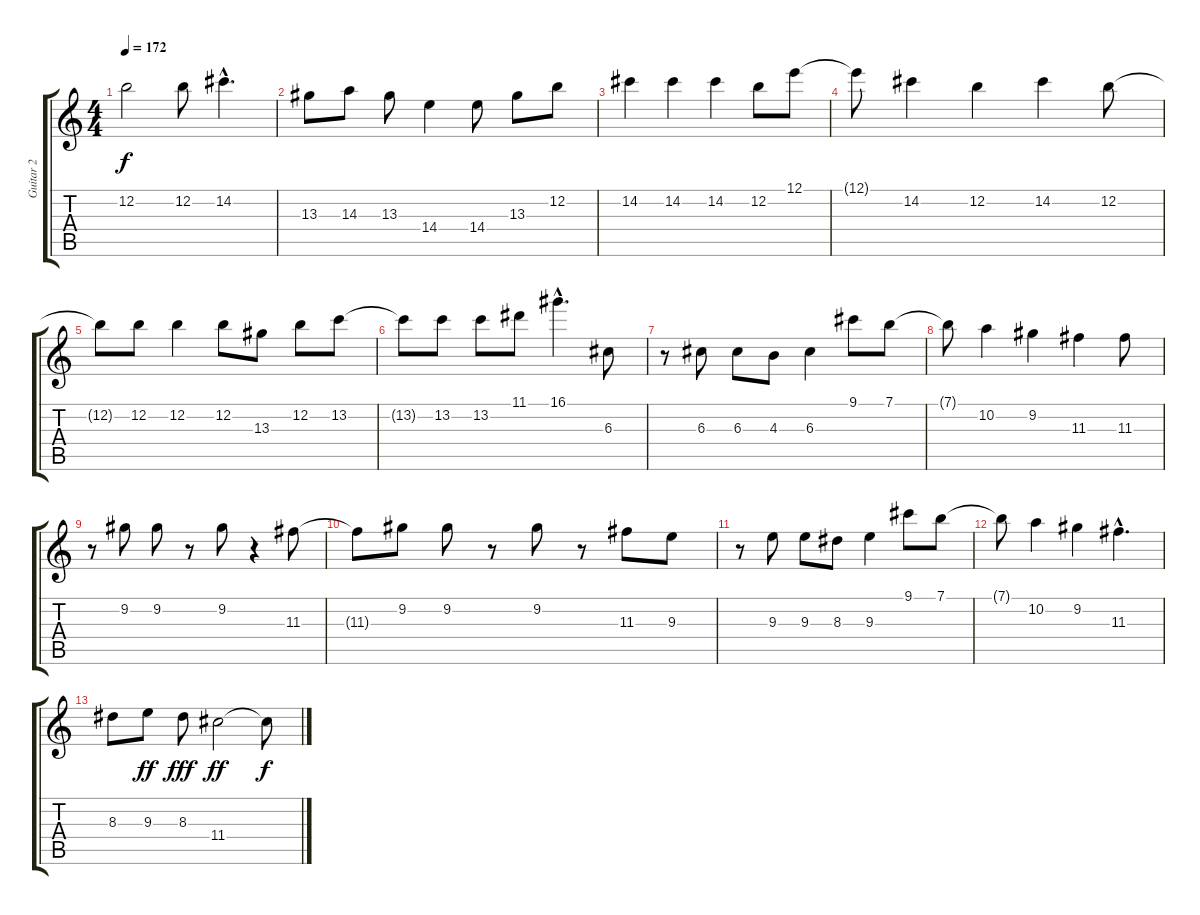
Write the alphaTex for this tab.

\track ("Guitar 2" "Guitar 2") {instrument distortionguitar}
\staff {score tabs}
\tuning (E4 B3 G3 D3 A2 E2) {hide}
\ts (4 4)
\tempo 172
\clef g2
\ks c
12.2.2{dy f} 12.2.8 14.2{hac}.4{d} |
13.3.8 14.3.8 13.3.8 14.4.4 14.4.8 13.3.8 12.2.8 |
14.2.4 14.2.4 14.2.4 12.2.8 12.1.8 |
12.1{t}.8 14.2.4 12.2.4 14.2.4 12.2.8 |
12.2{t}.8 12.2.8 12.2.4 12.2.8 13.3.8 12.2.8 13.2.8 |
13.2{t}.8 13.2.8 13.2.8 11.1.8 16.1{hac}.4{d} 6.3.8 |
r.8 6.3.8 6.3.8 4.3.8 6.3.4 9.1.8 7.1.8 |
7.1{t}.8 10.2.4 9.2.4 11.3.4 11.3.8 |
r.8 9.2.8 9.2.8 r.8 9.2.8 r.4 11.3.8 |
11.3{t}.8 9.2.8 9.2.8 r.8 9.2.8 r.8 11.3.8 9.3.8 |
r.8 9.3.8 9.3.8 8.3.8 9.3.4 9.1.8 7.1.8 |
7.1{t}.8 10.2.4 9.2.4 11.3{hac}.4{d} |
8.3.8 9.3.8{dy ff} 8.3.8{dy fff} 11.4.2{dy ff} 11.4{t}.8{dy f}
